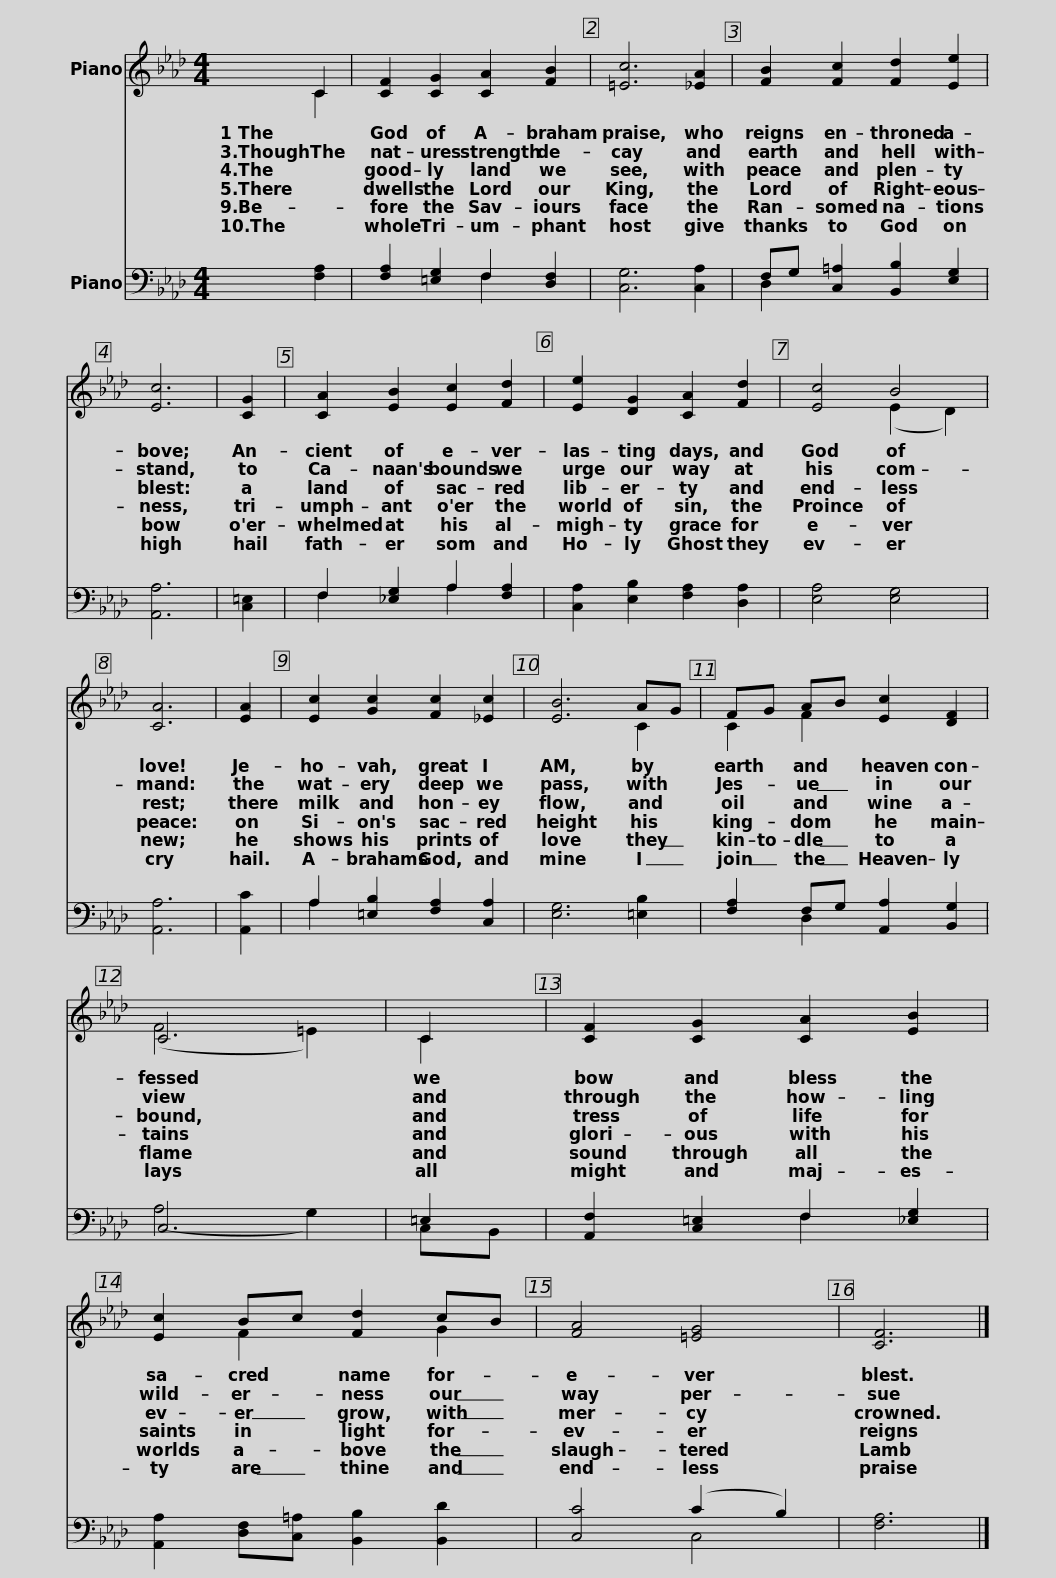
X:1
%%score ( 1 2 ) ( 3 4 )
L:1/8
M:4/4
I:linebreak $
K:Ab
V:1 treble
V:2 treble
V:3 bass
V:4 bass
V:1
 C2 | [CF]2 [CG]2 [CA]2 [FB]2 | [=Ec]6 [_EA]2 | [FB]2 [Fc]2 [Fd]2 [Ee]2 | [Ec]6 | %5
 [CG]2 |$ [CA]2 [EB]2 [Ec]2 [Fd]2 | [Ee]2 [DG]2 [CA]2 [Fd]2 | [Ec]4 B4 | [CA]6 | %10
 [EA]2 | [Ec]2 [Gc]2 [Fc]2 [_Ec]2 |$ [EB]6 AG | FG AB [Ec]2 [DF]2 | C6 | %15
 C2 | [CF]2 [CG]2 [CA]2 [EB]2 | [Ec]2 Bc [Fd]2 cB |$ [FA]4 [=EG]4 | [CF]6 |] %20
V:2
 C2 | x8 | x8 | x8 | x6 | %5
 x2 |$ x8 | x8 | x4 (E2 D2) | x6 | %10
 x2 | x8 |$ x6 C2 | C2 F2 x4 | (F4 =E2) | %15
 C2 | x8 | x2 F2 x2 G2 |$ x8 | x6 |] %20
V:3
 [F,A,]2 | [F,A,]2 [=E,G,]2 F,2 [D,F,]2 | [C,G,]6 [C,A,]2 | F,G, [C,=A,]2 [B,,B,]2 [E,G,]2 | [A,,A,]6 | %5
 [C,=E,]2 |$ F,2 [_E,G,]2 A,2 [F,A,]2 | [C,A,]2 [E,B,]2 [F,A,]2 [D,A,]2 | [E,A,]4 [E,G,]4 | [A,,A,]6 | %10
 [A,,C]2 | A,2 [=E,B,]2 [F,A,]2 [C,A,]2 |$ [E,G,]6 [=E,B,]2 | [F,A,]2 F,G, [A,,A,]2 [B,,G,]2 | C,6 | %15
 =E,2 | [A,,F,]2 [C,=E,]2 F,2 [_E,G,]2 | [A,,A,]2 [D,F,][C,=A,] [B,,B,]2 [B,,D]2 |$ [C,C]4 (C2 B,2) | [F,A,]6 |] %20
V:4
 x2 | x4 F,2 x2 | x8 | D,2 x6 | x6 | %5
 x2 |$ F,2 x2 A,2 x2 | x8 | x8 | x6 | %10
 x2 | A,2 x6 |$ x8 | x2 D,2 x4 | (A,4 G,2) | %15
 C,B,, | x4 F,2 x2 | x8 |$ x4 C,4 | x6 |] %20
